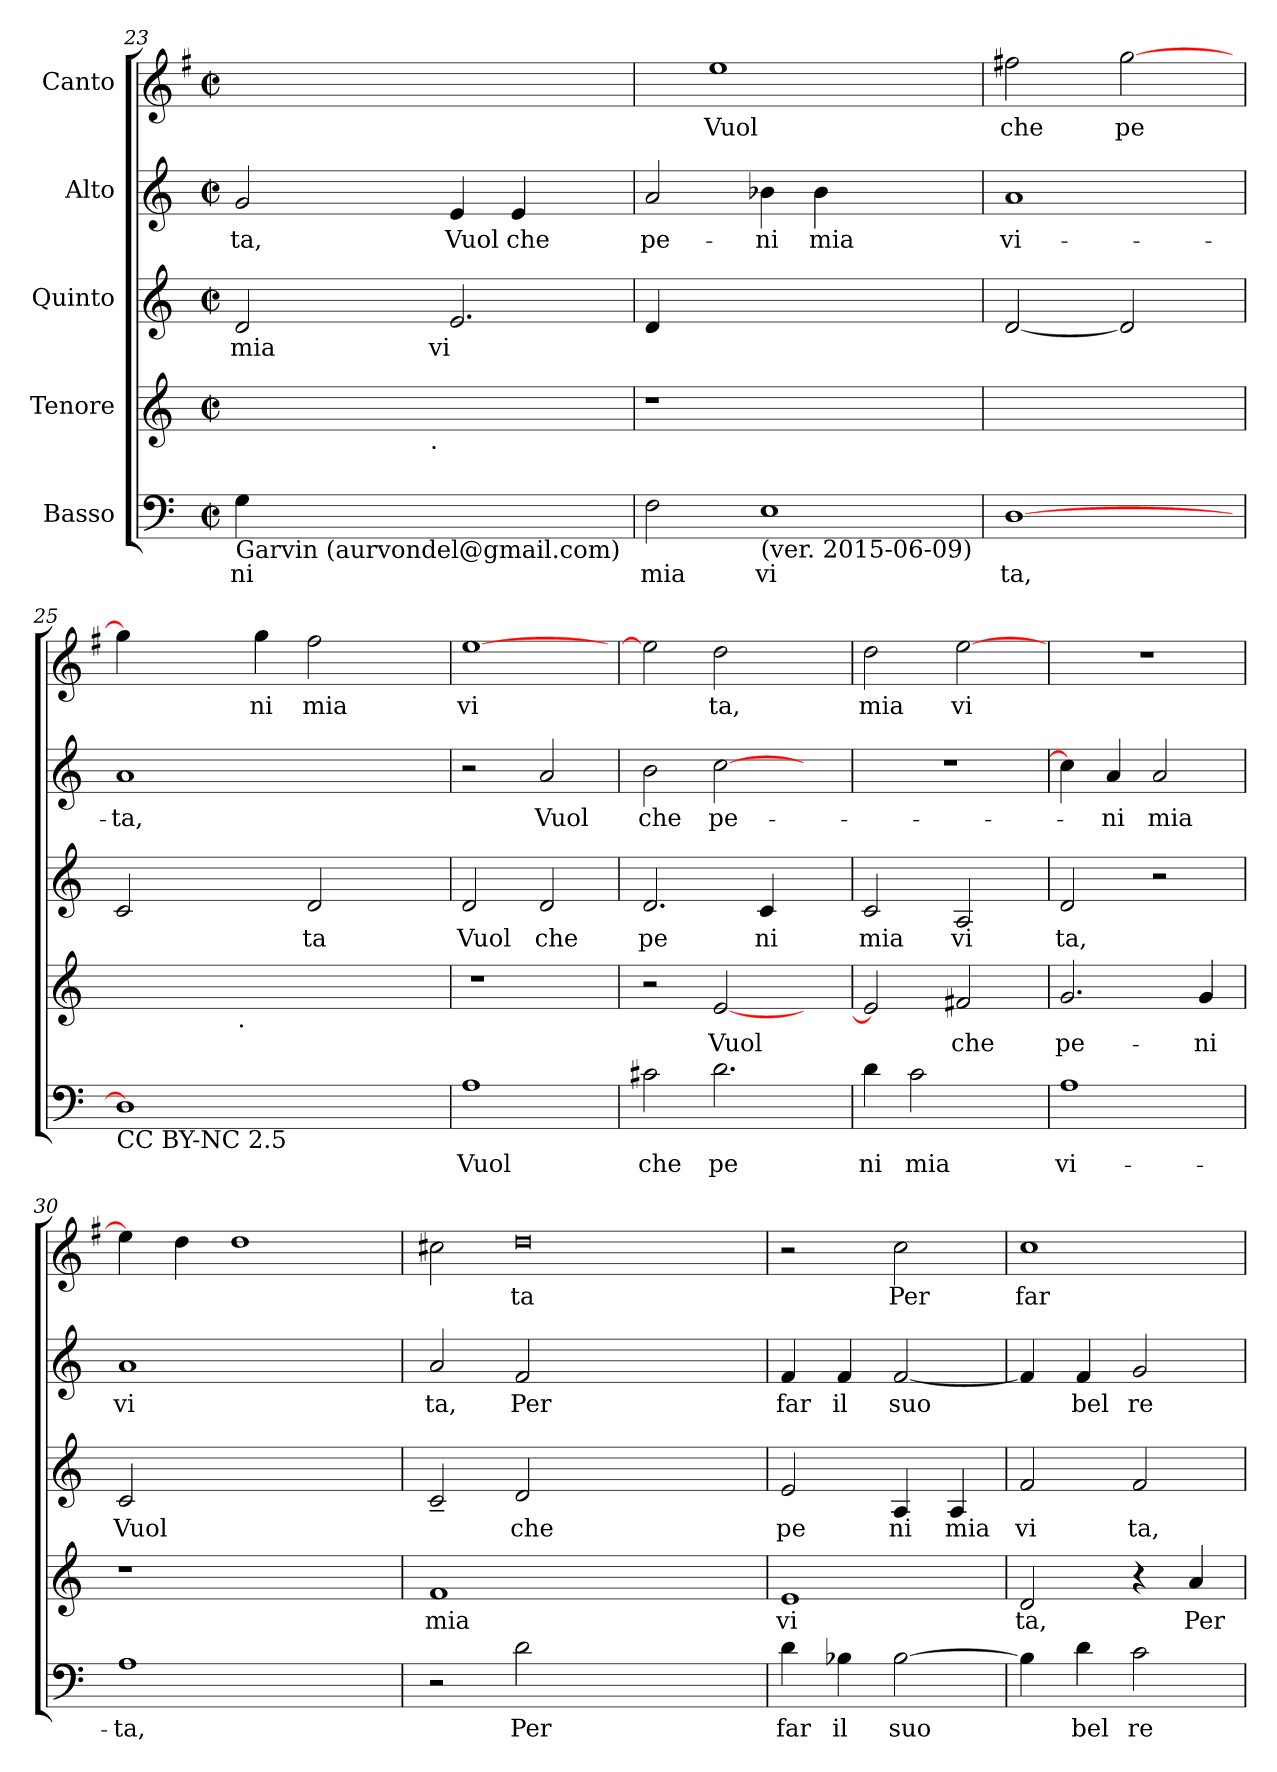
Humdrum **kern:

**kern	**text	**kern	**text	**kern	**text	**kern	**text	**kern	**text
*part5	*part5	*part4	*part4	*part3	*part3	*part2	*part2	*part1	*part1
*staff5	*staff5	*staff4	*staff4	*staff3	*staff3	*staff2	*staff2	*staff1	*staff1
*I"Basso	*	*I"Tenore	*	*I"Quinto	*	*I"Alto	*	*I"Canto	*
!!LO:LB:g=z
*clefF4	*	*clefG2	*	*clefG2	*	*clefG2	*	*clefG2	*
*	*	*	*	*	*	*	*	*ITrd-3c-5	*
*k[]	*	*k[]	*	*k[]	*	*k[]	*	*k[]	*
*C:	*	*C:	*	*C:	*	*C:	*	*C:	*
*M2/2	*	*M2/2	*	*M2/2	*	*M2/2	*	*M2/2	*
*met(c|)	*	*met(c|)	*	*met(c|)	*	*met(c|)	*	*met(c|)	*
=23A	=23A	=23A	=23A	=23A	=23A	=23A	=23A	=23A	=23A
!LO:TX:b:t=Garvin (aurvondel@gmail.com)	!	!	!	!	!	!	!	!	!
!	!LO:LY:b	!	!	!	!LO:LY:b	!	!LO:LY:b	!	!
4G\	ni	4ryy	.	2d/	mia	2g/	-ta,	4ryy	.
1ryy	.	64ryy	.	.	.	.	.	4ryy	.
.	.	64ryy	.	.	.	.	.	.	.
.	.	64ryy	.	.	.	.	.	.	.
.	.	64ryy	.	.	.	.	.	.	.
.	.	64ryy	.	.	.	.	.	.	.
.	.	64ryy	.	.	.	.	.	.	.
.	.	64ryy	.	.	.	.	.	.	.
.	.	64ryy	.	.	.	.	.	.	.
.	.	64ryy	.	.	.	.	.	.	.
.	.	64ryy	.	.	.	.	.	.	.
.	.	64ryy	.	.	.	.	.	.	.
.	.	64ryy	.	.	.	.	.	.	.
.	.	64ryy	.	.	.	.	.	.	.
.	.	64ryy	.	.	.	.	.	.	.
!	!	!LO:TX:b:t=.	!	!	!	!	!	!	!
.	.	64ryy	.	.	.	.	.	.	.
.	.	4ryy	.	.	.	.	.	.	.
!	!	!	!	!	!LO:LY:b	!	!LO:LY:b	!	!
.	.	.	.	2.e/	vi	4e/	Vuol	2.ryy	.
.	.	4ryy	.	.	.	.	.	.	.
!	!	!	!	!	!	!	!LO:LY:b	!	!
.	.	.	.	.	.	4e/	che	.	.
.	.	4ryy	.	.	.	.	.	.	.
.	.	.	.	.	.	4ryy	.	.	.
.	.	64ryy	.	.	.	.	.	.	.
!!LO:LB:g=z
=24	=24	=24	=24	=24	=24	=24	=24	=24	=24
!	!LO:LY:b	!	!	!	!	!	!LO:LY:b	!	!
2F\	mia	1r	.	4d/	.	2a/	pe-	4ryy	.
.	.	.	.	1ryy	.	.	.	64ryy	.
!	!	!	!	!	!	!	!	!	!LO:LY:b
.	.	.	.	.	.	.	.	1aa	Vuol
!LO:TX:b:t=(ver. 2015-06-09)	!	!	!	!	!	!	!	!	!
!	!LO:LY:b	!	!	!	!	!	!LO:LY:b	!	!
1E	vi	.	.	.	.	4b-X\	-ni	.	.
!	!	!	!	!	!	!	!LO:LY:b	!	!
.	.	.	.	.	.	4b-\	mia	.	.
.	.	2ryy	.	.	.	2ryy	.	.	.
.	.	.	.	4ryy	.	.	.	.	.
.	.	.	.	.	.	.	.	8...ryy	.
!!LO:LB:g=z
=24A	=24A	=24A	=24A	=24A	=24A	=24A	=24A	=24A	=24A
!	!LO:LY:b	!	!	!	!	!	!LO:LY:b	!	!LO:LY:b
[1D	ta,	4ryy	.	[2d/	.	1a	vi-	2bbn\	che
.	.	64ryy	.	.	.	.	.	.	.
.	.	4ryy	.	.	.	.	.	.	.
!	!	!	!	!	!	!	!	!	!LO:LY:b
.	.	.	.	2d/]	.	.	.	[2ccc\	pe
.	.	4ryy	.	.	.	.	.	.	.
.	.	4ryy	.	.	.	.	.	.	.
64ryy	.	.	.	64ryy	.	64ryy	.	64ryy	.
=25A	=25A	=25A	=25A	=25A	=25A	=25A	=25A	=25A	=25A
!LO:TX:b:t=CC BY-NC 2.5	!	!	!	!	!	!	!	!	!
!	!	!	!	!	!	!	!LO:LY:b	!	!
1D]	.	64ryy	.	2c/	.	1a	-ta,	4ccc\]	.
.	.	64ryy	.	.	.	.	.	.	.
.	.	64ryy	.	.	.	.	.	.	.
.	.	64ryy	.	.	.	.	.	.	.
.	.	64ryy	.	.	.	.	.	.	.
.	.	64ryy	.	.	.	.	.	.	.
.	.	64ryy	.	.	.	.	.	.	.
.	.	64ryy	.	.	.	.	.	.	.
.	.	64ryy	.	.	.	.	.	.	.
.	.	64ryy	.	.	.	.	.	.	.
.	.	64ryy	.	.	.	.	.	.	.
.	.	64ryy	.	.	.	.	.	.	.
.	.	64ryy	.	.	.	.	.	.	.
.	.	64ryy	.	.	.	.	.	.	.
!	!	!LO:TX:b:t=.	!	!	!	!	!	!	!
.	.	64ryy	.	.	.	.	.	.	.
.	.	4ryy	.	.	.	.	.	.	.
!	!	!	!	!	!	!	!	!	!LO:LY:b
.	.	.	.	.	.	.	.	4ccc\	ni
.	.	4ryy	.	.	.	.	.	.	.
!	!	!	!	!	!LO:LY:b	!	!	!	!LO:LY:b
.	.	.	.	2d/	ta	.	.	2bb\	mia
.	.	4ryy	.	.	.	.	.	.	.
.	.	4ryy	.	.	.	.	.	.	.
8...ryy	.	.	.	8...ryy	.	8...ryy	.	8...ryy	.
=26A	=26A	=26A	=26A	=26A	=26A	=26A	=26A	=26A	=26A
!	!LO:LY:b	!	!	!	!LO:LY:b	!	!	!	!LO:LY:b
1A	Vuol	64ryy	.	2d/	Vuol	2r	.	[1aa	vi
.	.	1r	.	.	.	.	.	.	.
!	!	!	!	!	!LO:LY:b	!	!LO:LY:b	!	!
.	.	.	.	2d/	che	2a/	Vuol	.	.
64ryy	.	.	.	64ryy	.	64ryy	.	64ryy	.
=27A	=27A	=27A	=27A	=27A	=27A	=27A	=27A	=27A	=27A
!	!LO:LY:b	!	!	!	!LO:LY:b	!	!LO:LY:b	!	!
2c#X\	che	2r	.	2.d/	pe	2b\	che	2aa\]	.
!	!LO:LY:b	!	!LO:LY:b	!	!	!	!LO:LY:b	!	!LO:LY:b
2.d\	pe	[2e/	Vuol	.	.	[2cc\	pe-	2gg\	ta,
!	!	!	!	!	!LO:LY:b	!	!	!	!
.	.	.	.	4c/	ni	.	.	.	.
.	.	4ryy	.	4ryy	.	4ryy	.	4ryy	.
=28A	=28A	=28A	=28A	=28A	=28A	=28A	=28A	=28A	=28A
!	!LO:LY:b	!	!	!	!LO:LY:b	!	!	!	!LO:LY:b
4d\	ni	2e/]	.	2c/	mia	1r	.	2gg\	mia
!	!LO:LY:b	!	!	!	!	!	!	!	!
2c\	mia	.	.	.	.	.	.	.	.
!	!	!	!LO:LY:b	!	!LO:LY:b	!	!	!	!LO:LY:b
.	.	2f#X/	che	2A/	vi	.	.	[2aa\	vi
4ryy	.	.	.	.	.	.	.	.	.
!!LO:LB:g=z
=29	=29	=29	=29	=29	=29	=29	=29	=29	=29
!	!LO:LY:b	!	!LO:LY:b	!	!LO:LY:b	!	!	!	!
1A	vi-	2.g/	pe-	2d/	ta,	4cc\]	.	1r	.
!	!	!	!	!	!	!	!LO:LY:b	!	!
.	.	.	.	.	.	4a/	-ni	.	.
!	!	!	!	!	!	!	!LO:LY:b	!	!
.	.	.	.	2r	.	2a/	mia	.	.
!	!	!	!LO:LY:b	!	!	!	!	!	!
.	.	4g/	-ni	.	.	.	.	.	.
!!LO:LB:g=z
=30	=30	=30	=30	=30	=30	=30	=30	=30	=30
!	!LO:LY:b	!	!	!	!LO:LY:b	!	!LO:LY:b	!	!
1A	-ta,	1r	.	2c/	Vuol	1a	vi	4aa\]	.
.	.	.	.	.	.	.	.	4gg\	.
.	.	.	.	1ryy	.	.	.	1gg	.
2ryy	.	2ryy	.	.	.	2ryy	.	.	.
!!LO:LB:g=z
=31	=31	=31	=31	=31	=31	=31	=31	=31	=31
!	!	!	!LO:LY:b	!	!	!	!LO:LY:b	!	!
2r	.	1f	mia	2c~/	.	2a/	ta,	2ff#X\	.
!	!LO:LY:b	!	!	!	!LO:LY:b	!	!LO:LY:b	!	!LO:LY:b
2d\	Per	.	.	2d/	che	2f/	Per	0gg	ta
1.ryy	.	1.ryy	.	1.ryy	.	1.ryy	.	.	.
=32	=32	=32	=32	=32	=32	=32	=32	=32	=32
!	!LO:LY:b	!	!LO:LY:b	!	!LO:LY:b	!	!LO:LY:b	!	!
4d\	far	1e	vi	2e/	pe	4f/	far	2r	.
!	!LO:LY:b	!	!	!	!	!	!LO:LY:b	!	!
4B-X\	il	.	.	.	.	4f/	il	.	.
!	!LO:LY:b	!	!	!	!LO:LY:b	!	!LO:LY:b	!	!LO:LY:b
[2B-\	suo	.	.	4A/	ni	[2f/	suo	2ff\	Per
!	!	!	!	!	!LO:LY:b	!	!	!	!
.	.	.	.	4A/	mia	.	.	.	.
=33	=33	=33	=33	=33	=33	=33	=33	=33	=33
!	!	!	!LO:LY:b	!	!LO:LY:b	!	!	!	!LO:LY:b
4B-\]	.	2d/	ta,	2f/	vi	4f/]	.	1ff	far
!	!LO:LY:b	!	!	!	!	!	!LO:LY:b	!	!
4d\	bel	.	.	.	.	4f/	bel	.	.
!	!LO:LY:b	!	!	!	!LO:LY:b	!	!LO:LY:b	!	!
2c\	re-	4r	.	2f/	ta,	2g/	re	.	.
!	!	!	!LO:LY:b	!	!	!	!	!	!
.	.	4a/	Per	.	.	.	.	.	.
=	=	=	=	=	=	=	=	=	=
*-	*-	*-	*-	*-	*-	*-	*-	*-	*-
